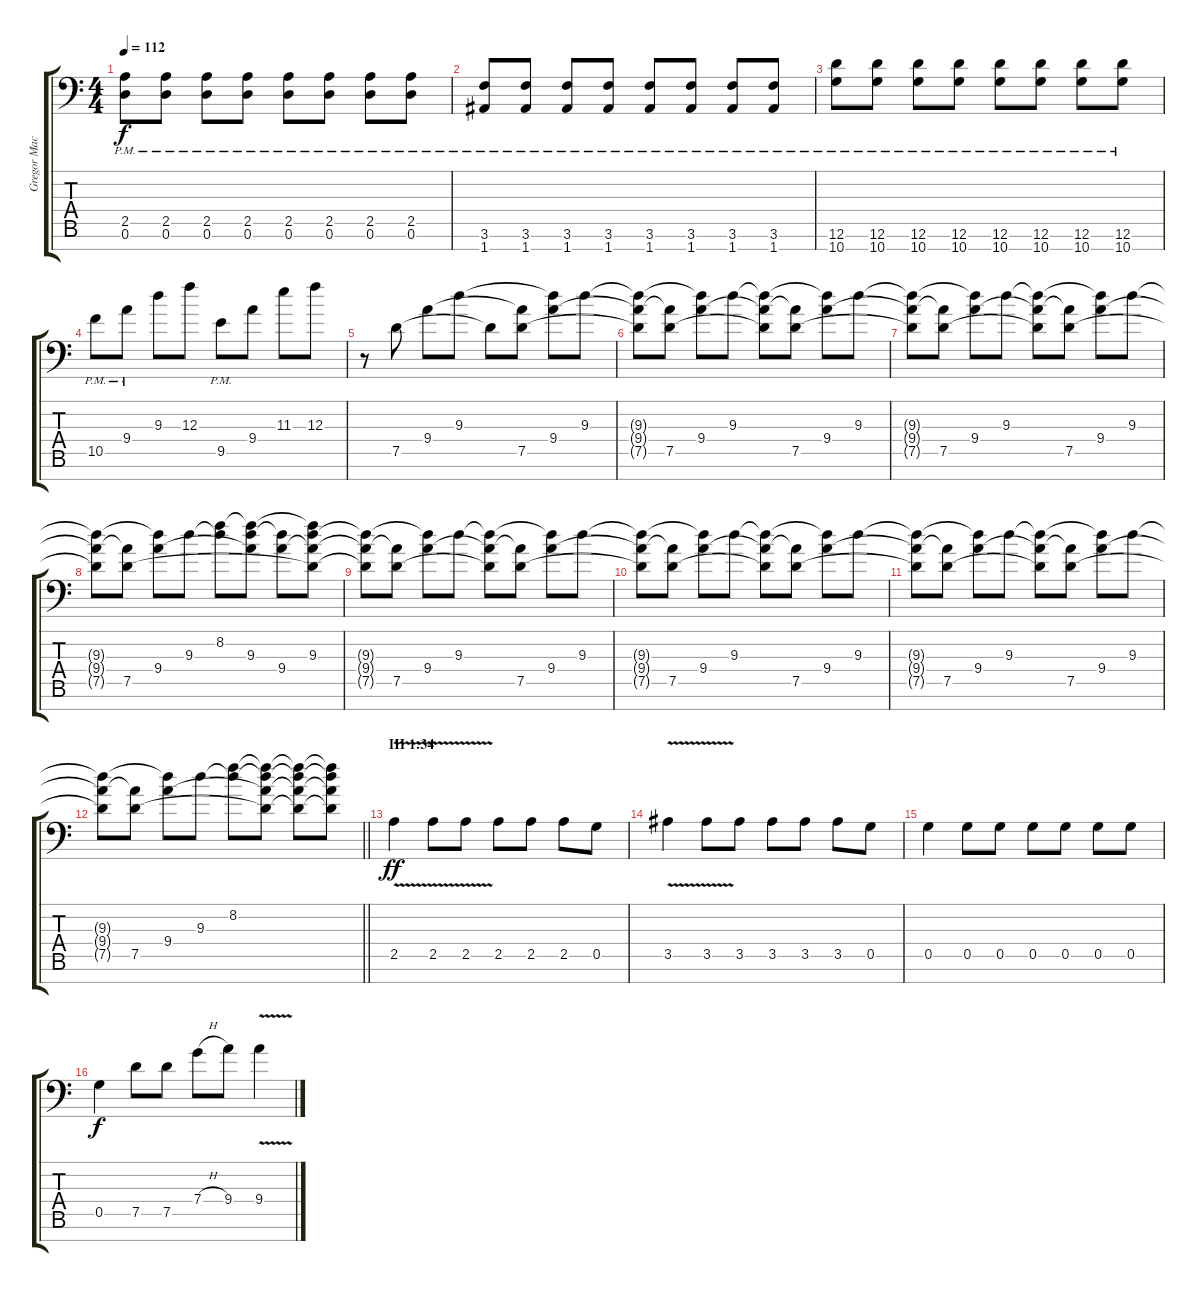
\track ("Gregor Mackintosh (Lead Guitar)" "Gregor Mac") {instrument distortionguitar}
\staff {score tabs}
\tuning (D4 A3 F3 C3 G2 D2 A1) {hide}
\ts (4 4)
\tempo 112
\clef f4
\ks c
(2.5{pm} 0.6{pm}).8{dy f} (2.5{pm} 0.6{pm}).8 (2.5{pm} 0.6{pm}).8 (2.5{pm} 0.6{pm}).8 (2.5{pm} 0.6{pm}).8 (2.5{pm} 0.6{pm}).8 (2.5{pm} 0.6{pm}).8 (2.5{pm} 0.6{pm}).8 |
(3.6{pm} 1.7{pm}).8 (3.6{pm} 1.7{pm}).8 (3.6{pm} 1.7{pm}).8 (3.6{pm} 1.7{pm}).8 (3.6{pm} 1.7{pm}).8 (3.6{pm} 1.7{pm}).8 (3.6{pm} 1.7{pm}).8 (3.6{pm} 1.7{pm}).8 |
(12.6{pm} 10.7{pm}).8 (12.6{pm} 10.7{pm}).8 (12.6{pm} 10.7{pm}).8 (12.6{pm} 10.7{pm}).8 (12.6{pm} 10.7{pm}).8 (12.6{pm} 10.7{pm}).8 (12.6{pm} 10.7{pm}).8 (12.6{pm} 10.7{pm}).8 |
10.5{pm}.8 9.4{pm}.8 9.3.8 12.3.8 9.5{pm}.8 9.4.8 11.3.8 12.3.8 |
r.8 7.5.8{instrument electricguitarclean} 9.4.8 9.3.8 7.5{t}.8 (9.4{t} 7.5).8 (9.3{t} 9.4).8 9.3.8 |
(9.3{t} 9.4{t} 7.5{t}).8 (9.4{t} 7.5).8 (9.3{t} 9.4).8 9.3.8 (9.3{t} 9.4{t} 7.5{t}).8 (9.4{t} 7.5).8 (9.3{t} 9.4).8 9.3.8 |
(9.3{t} 9.4{t} 7.5{t}).8 (9.4{t} 7.5).8 (9.3{t} 9.4).8 9.3.8 (9.3{t} 9.4{t} 7.5{t}).8 (9.4{t} 7.5).8 (9.3{t} 9.4).8 9.3.8 |
(9.3{t} 9.4{t} 7.5{t}).8 (9.4{t} 7.5).8 (9.3{t} 9.4).8 9.3.8 (8.2 9.3{t}).8 (8.2{t} 9.3 9.4{t}).8 (9.3{t} 9.4).8 (8.2{t} 9.3 9.4{t} 7.5{t}).8 |
(9.3{t} 9.4{t} 7.5{t}).8 (9.4{t} 7.5).8 (9.3{t} 9.4).8 9.3.8 (9.3{t} 9.4{t} 7.5{t}).8 (9.4{t} 7.5).8 (9.3{t} 9.4).8 9.3.8 |
(9.3{t} 9.4{t} 7.5{t}).8 (9.4{t} 7.5).8 (9.3{t} 9.4).8 9.3.8 (9.3{t} 9.4{t} 7.5{t}).8 (9.4{t} 7.5).8 (9.3{t} 9.4).8 9.3.8 |
(9.3{t} 9.4{t} 7.5{t}).8 (9.4{t} 7.5).8 (9.3{t} 9.4).8 9.3.8 (9.3{t} 9.4{t} 7.5{t}).8 (9.4{t} 7.5).8 (9.3{t} 9.4).8 9.3.8 |
\barLineRight lightlight
(9.3{t} 9.4{t} 7.5{t}).8 (9.4{t} 7.5).8 (9.3{t} 9.4).8 9.3.8 (8.2 9.3{t}).8 (8.2{t} 9.3{t} 9.4{t} 7.5{t}).8 (8.2{t} 9.3{t} 9.4{t} 7.5{t}).8 (8.2{t} 9.3{t} 9.4{t} 7.5{t}).8 |
\section ("" "III 1:34")
2.5{v}.4{dy ff instrument distortionguitar} 2.5{v}.8 2.5{v}.8 2.5.8 2.5.8 2.5.8 0.5.8 |
3.5{v}.4 3.5{v}.8 3.5.8 3.5.8 3.5.8 3.5.8 0.5.8 |
0.5.4 0.5.8 0.5.8 0.5.8 0.5.8 0.5.8 0.5.8 |
0.5.4{dy f} 7.5.8 7.5.8 7.4{h}.8 9.4.8 9.4{v}.4
